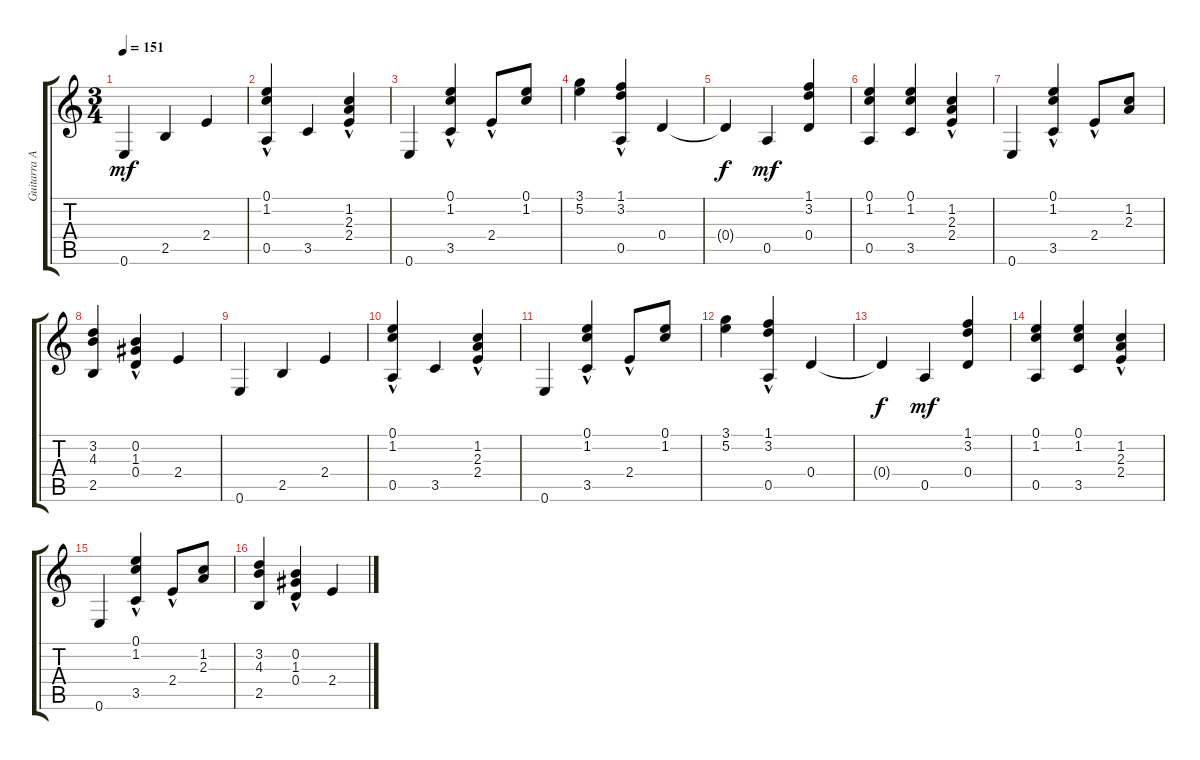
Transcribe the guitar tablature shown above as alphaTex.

\track ("Guitarra Acustica" "Guitarra A") {instrument acousticguitarsteel}
\staff {score tabs}
\tuning (E4 B3 G3 D3 A2 E2) {hide}
\ts (3 4)
\tempo 151
\clef g2
\ks c
0.6.4{dy mf} 2.5.4 2.4.4 |
(0.1{hac} 1.2{hac} 0.5{hac}).4 3.5.4 (1.2{hac} 2.3{hac} 2.4{hac}).4 |
0.6.4 (0.1 1.2 3.5{hac}).4 2.4{hac}.8 (0.1 1.2).8 |
(3.1 5.2).4 (1.1 3.2 0.5{hac}).4 0.4.4 |
0.4{t}.4{dy f} 0.5.4{dy mf} (1.1 3.2 0.4).4 |
(0.1 1.2 0.5).4 (0.1 1.2 3.5).4 (1.2{hac} 2.3{hac} 2.4{hac}).4 |
0.6.4 (0.1 1.2 3.5{hac}).4 2.4{hac}.8 (1.2 2.3).8 |
(3.2 4.3 2.5).4 (0.2 1.3 0.4{hac}).4 2.4.4 |
0.6.4 2.5.4 2.4.4 |
(0.1{hac} 1.2{hac} 0.5{hac}).4 3.5.4 (1.2{hac} 2.3{hac} 2.4{hac}).4 |
0.6.4 (0.1 1.2 3.5{hac}).4 2.4{hac}.8 (0.1 1.2).8 |
(3.1 5.2).4 (1.1 3.2 0.5{hac}).4 0.4.4 |
0.4{t}.4{dy f} 0.5.4{dy mf} (1.1 3.2 0.4).4 |
(0.1 1.2 0.5).4 (0.1 1.2 3.5).4 (1.2{hac} 2.3{hac} 2.4{hac}).4 |
0.6.4 (0.1 1.2 3.5{hac}).4 2.4{hac}.8 (1.2 2.3).8 |
(3.2 4.3 2.5).4 (0.2 1.3 0.4{hac}).4 2.4.4
